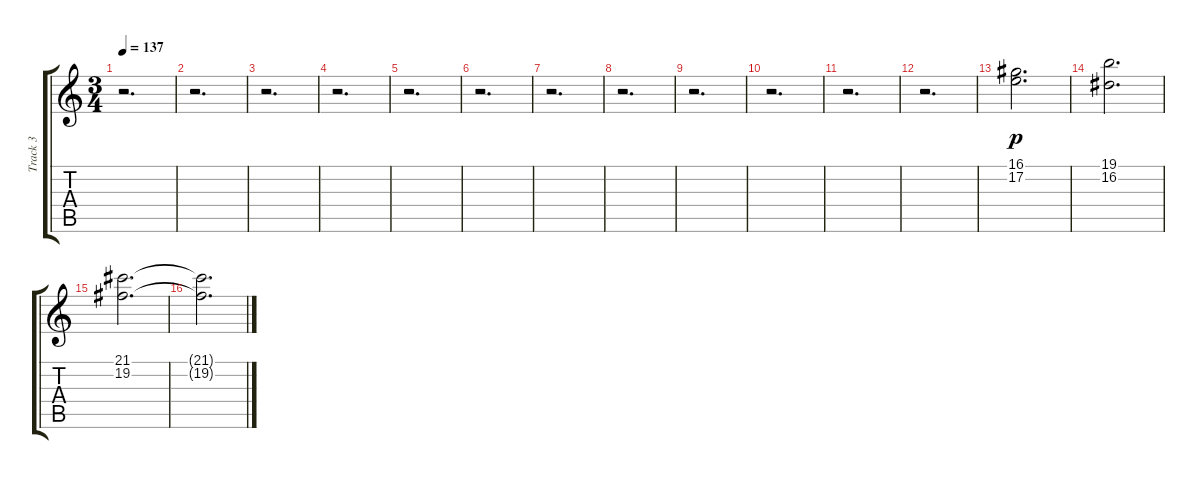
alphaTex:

\track ("Track 3" "Track 3") {instrument stringensemble1}
\staff {score tabs}
\tuning (E4 B3 G3 D3 A2 E2) {hide}
\ts (3 4)
\tempo 137
\clef g2
\ks c
r.2{d dy p} |
r.2{d} |
r.2{d} |
r.2{d} |
r.2{d} |
r.2{d} |
r.2{d} |
r.2{d} |
r.2{d} |
r.2{d} |
r.2{d} |
r.2{d} |
(16.1 17.2).2{d} |
(19.1 16.2).2{d} |
(21.1 19.2).2{d} |
(21.1{t} 19.2{t}).2{d}
